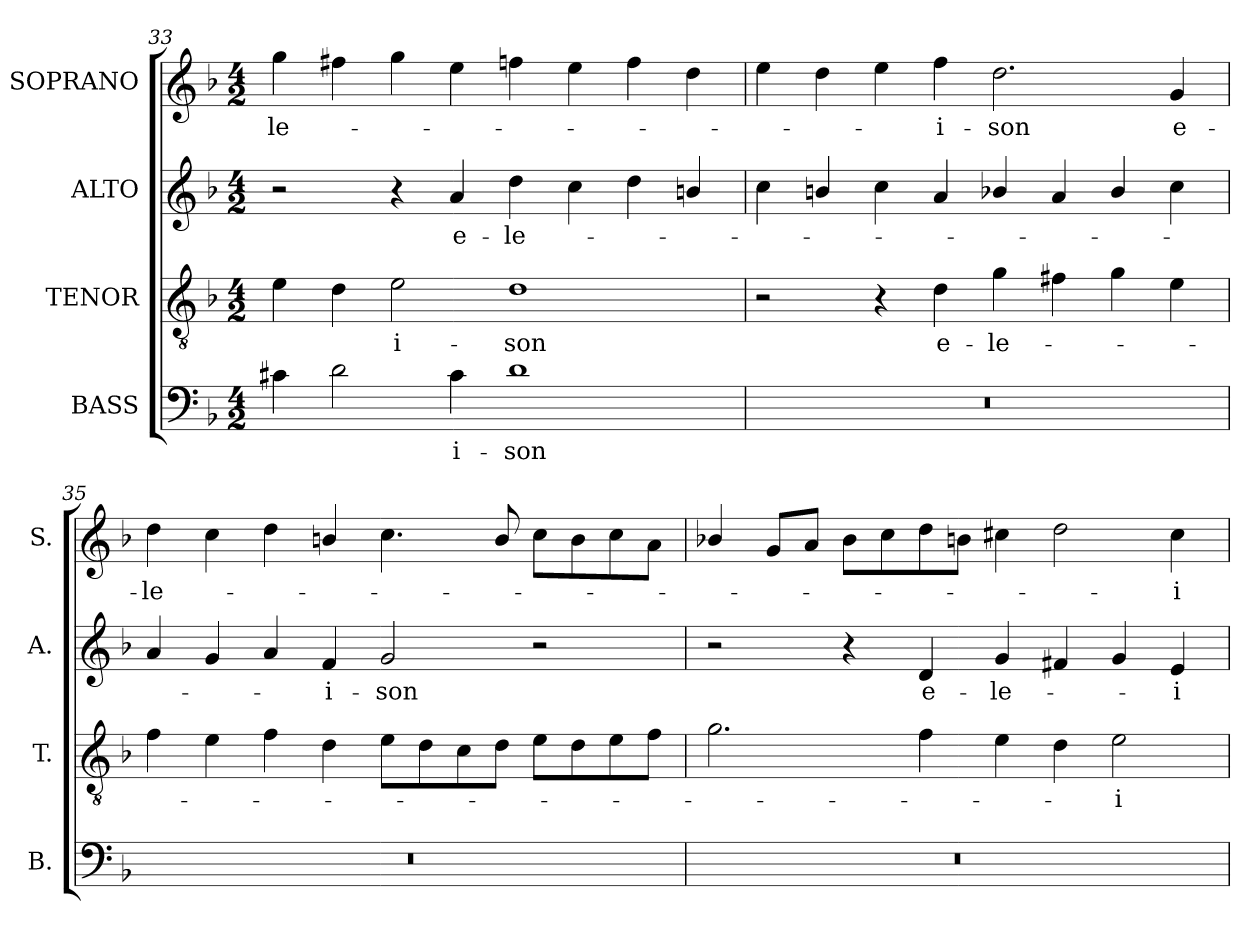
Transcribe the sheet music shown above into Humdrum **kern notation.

**kern	**text	**kern	**text	**kern	**text	**kern	**text
*part4	*part4	*part3	*part3	*part2	*part2	*part1	*part1
*staff4	*staff4	*staff3	*staff3	*staff2	*staff2	*staff1	*staff1
*I"BASS	*	*I"TENOR	*	*I"ALTO	*	*I"SOPRANO	*
*I'B.	*	*I'T.	*	*I'A.	*	*I'S.	*
*clefF4	*	*clefGv2	*	*clefG2	*	*clefG2	*
*	*	*ITrd7c12	*	*	*	*	*
*k[b-]	*	*k[b-]	*	*k[b-]	*	*k[b-]	*
*F:	*	*F:	*	*F:	*	*F:	*
*M4/2	*	*M4/2	*	*M4/2	*	*M4/2	*
=33	=33	=33	=33	=33	=33	=33	=33
!	!	!	!	!	!	!	!LO:LY:b:color=#000000
4c#Xi\	.	4Ei\	.	2r	.	4ggi\	-le-
2di\	.	4Di\	.	.	.	4ff#Xi\	.
!	!	!	!LO:LY:b:color=#000000	!	!	!	!
.	.	2Ei\	-i-	4r	.	4ggi\	.
!	!LO:LY:b:color=#000000	!	!	!	!	!	!
!	!	!	!	!	!LO:LY:b:color=#000000	!	!
4c#i\	-i-	.	.	4ai/	e-	4eei\	.
!	!LO:LY:b:color=#000000	!	!	!	!	!	!
!	!	!	!LO:LY:b:color=#000000	!	!	!	!
!	!	!	!	!	!LO:LY:b:color=#000000	!	!
1di	-son	1Di	-son	4ddi\	-le-	4ffni\	.
.	.	.	.	4cci\	.	4eei\	.
.	.	.	.	4ddi\	.	4ffi\	.
.	.	.	.	4bni/	.	4ddi\	.
=34	=34	=34	=34	=34	=34	=34	=34
!LO:N:vis=1	!	!	!	!	!	!	!
0r	.	2r	.	4cci\	.	4eei\	.
.	.	.	.	4bni/	.	4ddi\	.
.	.	4r	.	4cci\	.	4eei\	.
!	!	!	!LO:LY:b:color=#000000	!	!	!	!
!	!	!	!	!	!	!	!LO:LY:b:color=#000000
.	.	4Di\	e-	4ai/	.	4ffi\	-i-
!	!	!	!LO:LY:b:color=#000000	!	!	!	!
!	!	!	!	!	!	!	!LO:LY:b:color=#000000
.	.	4Gi\	-le-	4b-Xi/	.	2.ddi\	-son
.	.	4F#Xi\	.	4ai/	.	.	.
.	.	4Gi\	.	4b-i/	.	.	.
!	!	!	!	!	!	!	!LO:LY:b:color=#000000
.	.	4Ei\	.	4cci\	.	4gi/	e-
!!LO:LB:g=z
=35	=35	=35	=35	=35	=35	=35	=35
!LO:N:vis=1	!	!	!	!	!	!	!
!	!	!	!	!	!	!	!LO:LY:b:color=#000000
0r	.	4Fi\	.	4ai/	.	4ddi\	-le-
.	.	4Ei\	.	4gi/	.	4cci\	.
.	.	4Fi\	.	4ai/	.	4ddi\	.
!	!	!	!	!	!LO:LY:b:color=#000000	!	!
.	.	4Di\	.	4fi/	-i-	4bni/	.
!	!	!	!	!	!LO:LY:b:color=#000000	!	!
.	.	8Ei\L	.	2gi/	-son	4.cci\	.
.	.	8Di\	.	.	.	.	.
.	.	8Ci\	.	.	.	.	.
.	.	8Di\J	.	.	.	8bi/	.
.	.	8Ei\L	.	2r	.	8cci\L	.
.	.	8Di\	.	.	.	8bi\	.
.	.	8Ei\	.	.	.	8cci\	.
.	.	8Fi\J	.	.	.	8ai\J	.
=36	=36	=36	=36	=36	=36	=36	=36
!LO:N:vis=1	!	!	!	!	!	!	!
0r	.	2.Gi\	.	2r	.	4b-Xi/	.
.	.	.	.	.	.	8gi/L	.
.	.	.	.	.	.	8ai/J	.
.	.	.	.	4r	.	8b-i\L	.
.	.	.	.	.	.	8cci\	.
!	!	!	!	!	!LO:LY:b:color=#000000	!	!
.	.	4Fi\	.	4di/	e-	8ddi\	.
.	.	.	.	.	.	8bni\J	.
!	!	!	!	!	!LO:LY:b:color=#000000	!	!
.	.	4Ei\	.	4gi/	-le-	4cc#Xi\	.
.	.	4Di\	.	4f#Xi/	.	2ddi\	.
!	!	!	!LO:LY:b:color=#000000	!	!	!	!
.	.	2Ei\	-i-	4gi/	.	.	.
!	!	!	!	!	!LO:LY:b:color=#000000	!	!
!	!	!	!	!	!	!	!LO:LY:b:color=#000000
.	.	.	.	4ei/	-i-	4cc#i\	-i-
=	=	=	=	=	=	=	=
*-	*-	*-	*-	*-	*-	*-	*-
